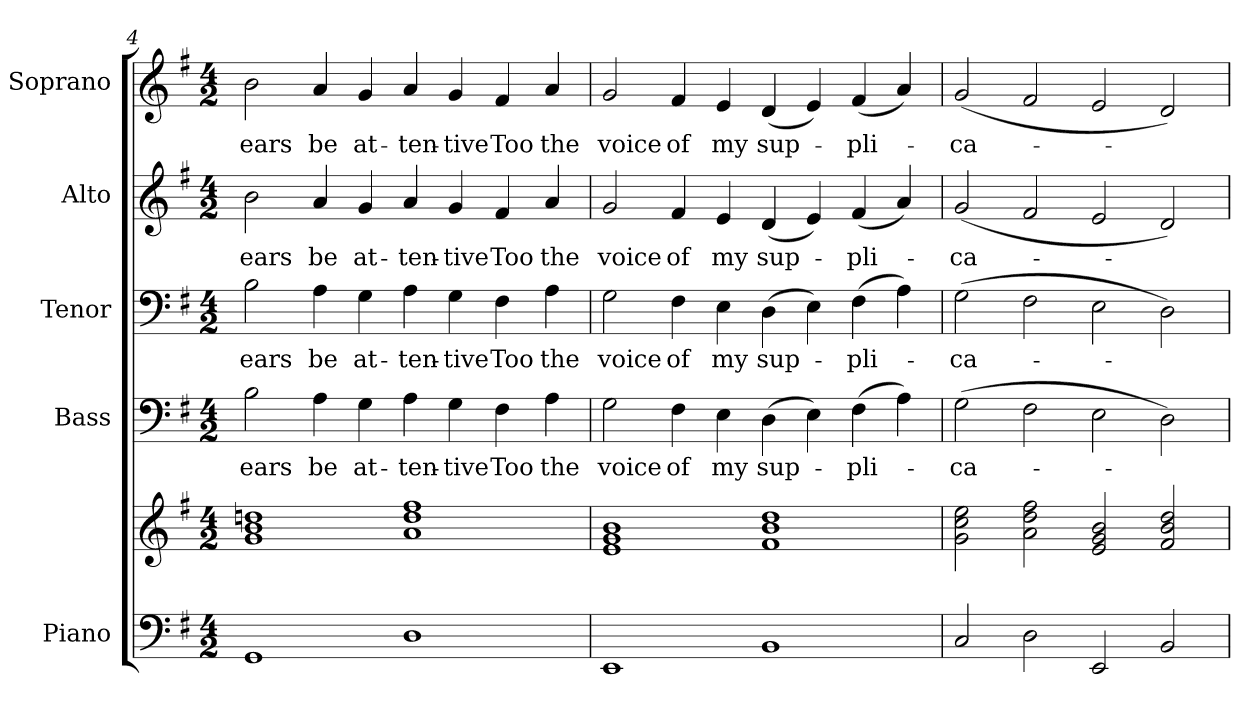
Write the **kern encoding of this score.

**kern	**kern	**kern	**text	**kern	**text	**kern	**text	**kern	**text
*part5	*part5	*part4	*part4	*part3	*part3	*part2	*part2	*part1	*part1
*staff6	*staff5	*staff4	*staff4	*staff3	*staff3	*staff2	*staff2	*staff1	*staff1
*I"Piano	*	*I"Bass	*	*I"Tenor	*	*I"Alto	*	*I"Soprano	*
*I'Pno.	*	*I'B.	*	*I'T.	*	*I'A.	*	*I'S.	*
*clefF4	*clefG2	*clefF4	*	*clefF4	*	*clefG2	*	*clefG2	*
*k[f#]	*k[f#]	*k[f#]	*	*k[f#]	*	*k[f#]	*	*k[f#]	*
*G:	*G:	*G:	*	*G:	*	*G:	*	*G:	*
*M4/2	*M4/2	*M4/2	*	*M4/2	*	*M4/2	*	*M4/2	*
=4	=4	=4	=4	=4	=4	=4	=4	=4	=4
!	!	!	!LO:LY:b:color=#000000	!	!	!	!	!	!
!	!	!	!	!	!LO:LY:b:color=#000000	!	!	!	!
!	!	!	!	!	!	!	!LO:LY:b:color=#000000	!	!
!	!	!	!	!	!	!	!	!	!LO:LY:b:color=#000000
1GGi	1gi 1bi 1ddni	2Bi\	ears	2Bi\	ears	2bi\	ears	2bi\	ears
!	!	!	!LO:LY:b:color=#000000	!	!	!	!	!	!
!	!	!	!	!	!LO:LY:b:color=#000000	!	!	!	!
!	!	!	!	!	!	!	!LO:LY:b:color=#000000	!	!
!	!	!	!	!	!	!	!	!	!LO:LY:b:color=#000000
.	.	4Ai\	be	4Ai\	be	4ai/	be	4ai/	be
!	!	!	!LO:LY:b:color=#000000	!	!	!	!	!	!
!	!	!	!	!	!LO:LY:b:color=#000000	!	!	!	!
!	!	!	!	!	!	!	!LO:LY:b:color=#000000	!	!
!	!	!	!	!	!	!	!	!	!LO:LY:b:color=#000000
.	.	4Gi\	at-	4Gi\	at-	4gi/	at-	4gi/	at-
!	!	!	!LO:LY:b:color=#000000	!	!	!	!	!	!
!	!	!	!	!	!LO:LY:b:color=#000000	!	!	!	!
!	!	!	!	!	!	!	!LO:LY:b:color=#000000	!	!
!	!	!	!	!	!	!	!	!	!LO:LY:b:color=#000000
1Di	1ai 1ddi 1ff#i	4Ai\	-ten-	4Ai\	-ten-	4ai/	-ten-	4ai/	-ten-
!	!	!	!LO:LY:b:color=#000000	!	!	!	!	!	!
!	!	!	!	!	!LO:LY:b:color=#000000	!	!	!	!
!	!	!	!	!	!	!	!LO:LY:b:color=#000000	!	!
!	!	!	!	!	!	!	!	!	!LO:LY:b:color=#000000
.	.	4Gi\	-tive	4Gi\	-tive	4gi/	-tive	4gi/	-tive
!	!	!	!LO:LY:b:color=#000000	!	!	!	!	!	!
!	!	!	!	!	!LO:LY:b:color=#000000	!	!	!	!
!	!	!	!	!	!	!	!LO:LY:b:color=#000000	!	!
!	!	!	!	!	!	!	!	!	!LO:LY:b:color=#000000
.	.	4F#i\	Too	4F#i\	Too	4f#i/	Too	4f#i/	Too
!	!	!	!LO:LY:b:color=#000000	!	!	!	!	!	!
!	!	!	!	!	!LO:LY:b:color=#000000	!	!	!	!
!	!	!	!	!	!	!	!LO:LY:b:color=#000000	!	!
!	!	!	!	!	!	!	!	!	!LO:LY:b:color=#000000
.	.	4Ai\	the	4Ai\	the	4ai/	the	4ai/	the
!!LO:PB:g=z
=5	=5	=5	=5	=5	=5	=5	=5	=5	=5
!	!	!	!LO:LY:b:color=#000000	!	!	!	!	!	!
!	!	!	!	!	!LO:LY:b:color=#000000	!	!	!	!
!	!	!	!	!	!	!	!LO:LY:b:color=#000000	!	!
!	!	!	!	!	!	!	!	!	!LO:LY:b:color=#000000
1EEi	1ei 1gi 1bi	2Gi\	voice	2Gi\	voice	2gi/	voice	2gi/	voice
!	!	!	!LO:LY:b:color=#000000	!	!	!	!	!	!
!	!	!	!	!	!LO:LY:b:color=#000000	!	!	!	!
!	!	!	!	!	!	!	!LO:LY:b:color=#000000	!	!
!	!	!	!	!	!	!	!	!	!LO:LY:b:color=#000000
.	.	4F#i\	of	4F#i\	of	4f#i/	of	4f#i/	of
!	!	!	!LO:LY:b:color=#000000	!	!	!	!	!	!
!	!	!	!	!	!LO:LY:b:color=#000000	!	!	!	!
!	!	!	!	!	!	!	!LO:LY:b:color=#000000	!	!
!	!	!	!	!	!	!	!	!	!LO:LY:b:color=#000000
.	.	4Ei\	my	4Ei\	my	4ei/	my	4ei/	my
!	!	!	!LO:LY:b:color=#000000	!	!	!	!	!	!
!	!	!	!	!	!LO:LY:b:color=#000000	!	!	!	!
!	!	!	!	!	!	!	!LO:LY:b:color=#000000	!	!
!	!	!	!	!	!	!	!	!	!LO:LY:b:color=#000000
1BBi	1f#i 1bi 1ddi	(4Di\	sup-	(4Di\	sup-	(4di/	sup-	(4di/	sup-
.	.	4Ei\)	.	4Ei\)	.	4ei/)	.	4ei/)	.
!	!	!	!LO:LY:b:color=#000000	!	!	!	!	!	!
!	!	!	!	!	!LO:LY:b:color=#000000	!	!	!	!
!	!	!	!	!	!	!	!LO:LY:b:color=#000000	!	!
!	!	!	!	!	!	!	!	!	!LO:LY:b:color=#000000
.	.	(4F#i\	-pli-	(4F#i\	-pli-	(4f#i/	-pli-	(4f#i/	-pli-
.	.	4Ai\)	.	4Ai\)	.	4ai/)	.	4ai/)	.
=6	=6	=6	=6	=6	=6	=6	=6	=6	=6
!	!	!	!LO:LY:b:color=#000000	!	!	!	!	!	!
!	!	!	!	!	!LO:LY:b:color=#000000	!	!	!	!
!	!	!	!	!	!	!	!LO:LY:b:color=#000000	!	!
!	!	!	!	!	!	!	!	!	!LO:LY:b:color=#000000
2Ci/	2gi\ 2cci 2eei	(2Gi\	-ca-	(2Gi\	-ca-	(2gi/	-ca-	(2gi/	-ca-
2Di\	2ai\ 2ddi 2ff#i	2F#i\	.	2F#i\	.	2f#i/	.	2f#i/	.
2EEi/	2ei/ 2gi 2bi	2Ei\	.	2Ei\	.	2ei/	.	2ei/	.
2BBi/	2f#i/ 2bi 2ddi	2Di\)	.	2Di\)	.	2di/)	.	2di/)	.
=	=	=	=	=	=	=	=	=	=
*-	*-	*-	*-	*-	*-	*-	*-	*-	*-
